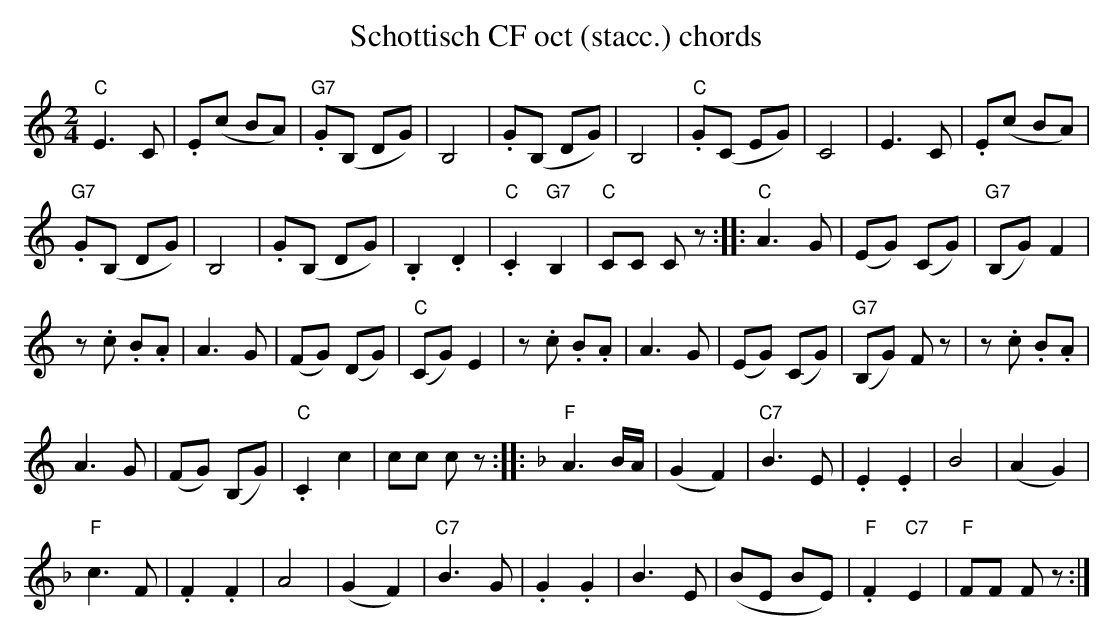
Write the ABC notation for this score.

X:1
T:Schottisch CF oct (stacc.) chords
M:2/4
L:1/4
K:Cmaj%%MIDI gchordon
"C"E>C | .E/2(c/2 B/2A/2) | "G7".G/2(B,/2 D/2G/2) | B,2 | .G/2(B,/2 D/2G/2) | B,2 | "C".G/2(C/2 E/2G/2) | C2 | E>C | .E/2(c/2 B/2A/2) |
"G7".G/2(B,/2 D/2G/2) | B,2 | .G/2(B,/2 D/2G/2) | .B, .D | "C".C "G7"B, | "C"C/2C/2 C/2 z/2 :: "C"A>G | [L:1/8] (EG) (CG) | "G7"(B,G) F2 |
z .c .B.A | A3 G | (FG) (DG) | "C"(CG) E2 | z .c .B.A | A3 G | (EG) (CG) | "G7"(B,G) F z | z .c .B.A |
A3 G | (FG) (B,G) | "C".C2 c2 | cc cz :: [K:Fmaj] [L:1/4] "F"A>B/2A/4 | (GF) | "C7"B>E | .E .E | B2 | (AG) |
"F"c>F | .F.F | A2 | (GF) | "C7"B>G | .G.G | B>E | (B/2E/2 B/2E/2) | "F".F "C7"E | "F"F/2F/2 F/2 z/2 :|
